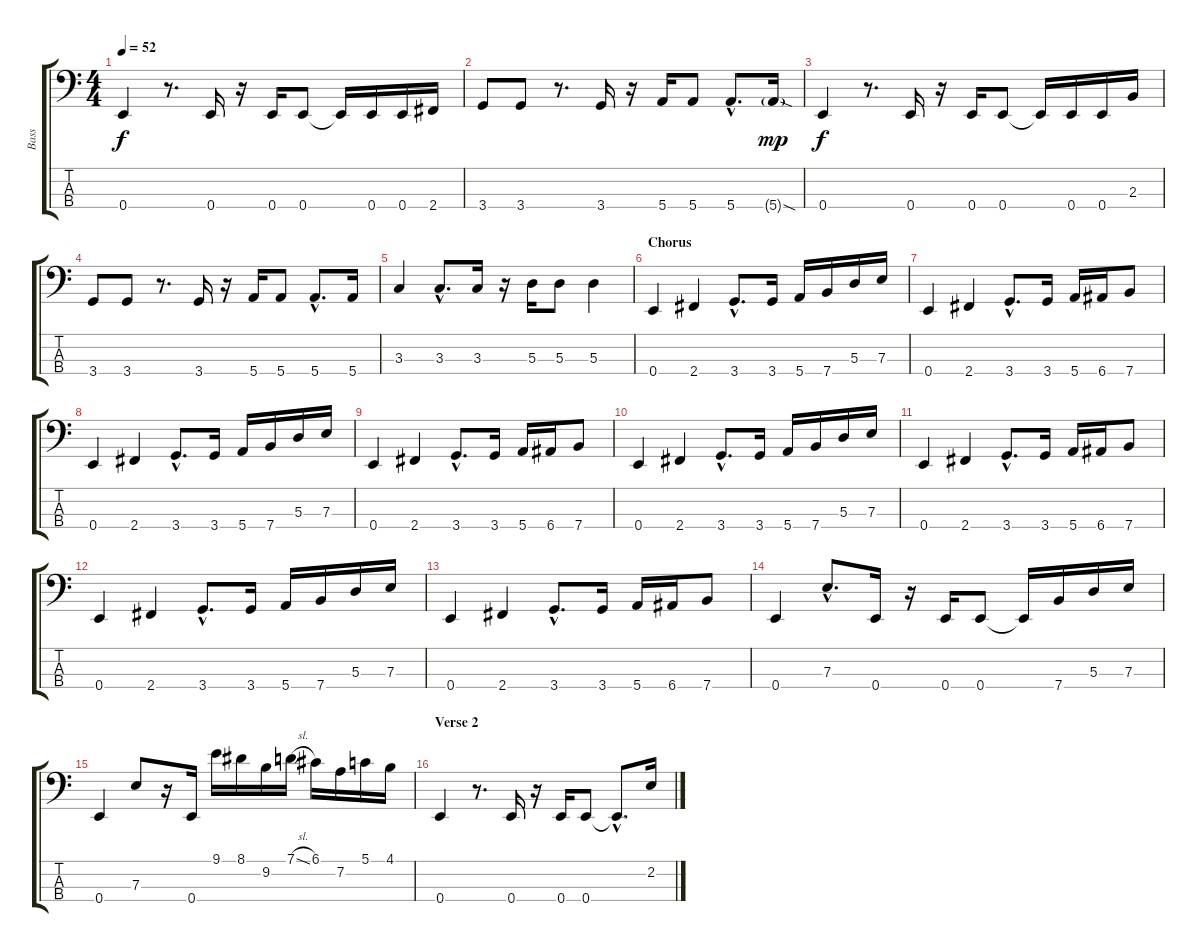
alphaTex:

\track ("Bass" "Bass") {instrument acousticbass}
\staff {score tabs}
\tuning (G2 D2 A1 E1) {hide}
\ts (4 4)
\tempo 52
\clef f4
\ks c
0.4.4{dy f} r.8{d} 0.4.16 r.16 0.4.16 0.4.8 0.4{t}.16 0.4.16 0.4.16 2.4.16 |
3.4.8 3.4.8 r.8{d} 3.4.16 r.16 5.4.16 5.4.8 5.4{hac}.8{d} 5.4{sod g}.16{dy mp} |
0.4.4{dy f} r.8{d} 0.4.16 r.16 0.4.16 0.4.8 0.4{t}.16 0.4.16 0.4.16 2.3.16 |
3.4.8 3.4.8 r.8{d} 3.4.16 r.16 5.4.16 5.4.8 5.4{hac}.8{d} 5.4.16 |
3.3.4 3.3{hac}.8{d} 3.3.16 r.16 5.3.16 5.3.8 5.3.4 |
\section ("" "Chorus")
0.4.4 2.4.4 3.4{hac}.8{d} 3.4.16 5.4.16 7.4.16 5.3.16 7.3.16 |
0.4.4 2.4.4 3.4{hac}.8{d} 3.4.16 5.4.16 6.4.16 7.4.8 |
0.4.4 2.4.4 3.4{hac}.8{d} 3.4.16 5.4.16 7.4.16 5.3.16 7.3.16 |
0.4.4 2.4.4 3.4{hac}.8{d} 3.4.16 5.4.16 6.4.16 7.4.8 |
0.4.4 2.4.4 3.4{hac}.8{d} 3.4.16 5.4.16 7.4.16 5.3.16 7.3.16 |
0.4.4 2.4.4 3.4{hac}.8{d} 3.4.16 5.4.16 6.4.16 7.4.8 |
0.4.4 2.4.4 3.4{hac}.8{d} 3.4.16 5.4.16 7.4.16 5.3.16 7.3.16 |
0.4.4 2.4.4 3.4{hac}.8{d} 3.4.16 5.4.16 6.4.16 7.4.8 |
0.4.4 7.3{hac}.8{d} 0.4.16 r.16 0.4.16 0.4.8 0.4{t}.16 7.4.16 5.3.16 7.3.16 |
0.4.4 7.3.8 r.16 0.4.16 9.1.16 8.1.16 9.2.16 7.1{sl}.16 6.1.16 7.2.16 5.1.16 4.1.16 |
\section ("" "Verse 2")
0.4.4 r.8{d} 0.4.16 r.16 0.4.16 0.4.8 0.4{hac t}.8{d} 2.2.16
